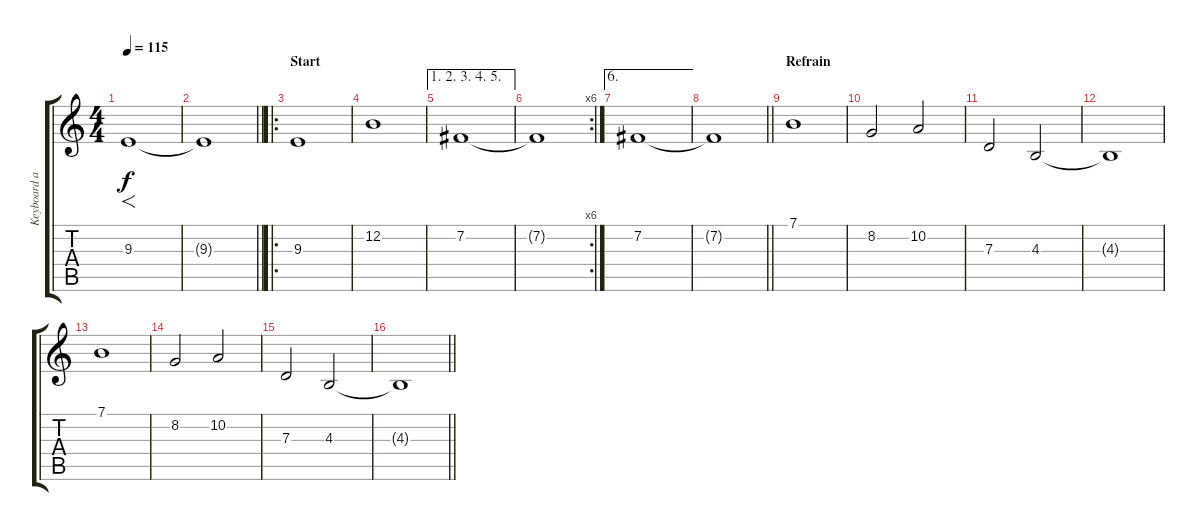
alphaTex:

\track ("Keyboard and High strings" "Keyboard a") {instrument stringensemble1}
\staff {score tabs}
\tuning (E4 B3 G3 D3 A2 E2) {hide}
\ts (4 4)
\tempo 115
\clef g2
\ks c
9.3.1{f dy f instrument stringensemble1} |
\barLineRight lightlight
9.3{t}.1 |
\ro
\section ("" "Start")
9.3.1 |
12.2.1 |
\ae (1 2 3 4 5)
7.2.1 |
\rc 6
7.2{t}.1 |
\ae 6
7.2.1 |
\barLineRight lightlight
7.2{t}.1 |
\section ("" "Refrain")
7.1.1{volume 11} |
8.2.2 10.2.2 |
7.3.2 4.3.2 |
4.3{t}.1 |
7.1.1{volume 8} |
8.2.2 10.2.2 |
7.3.2 4.3.2 |
\barLineRight lightlight
4.3{t}.1
